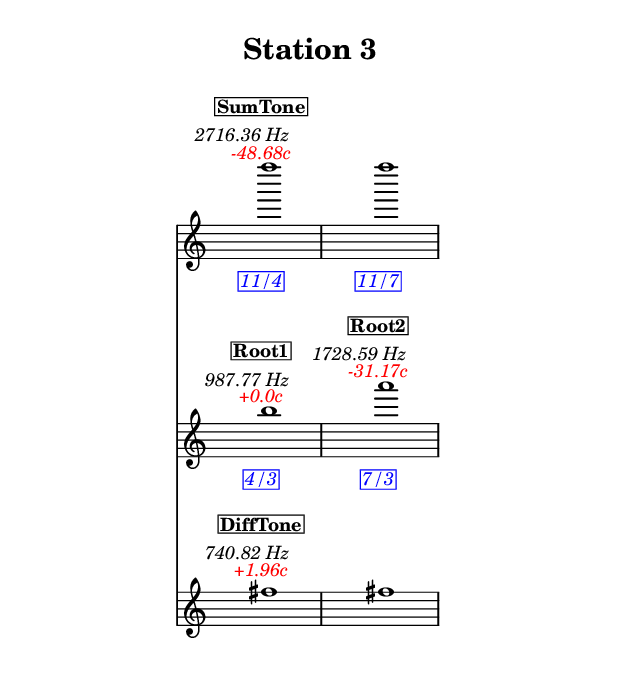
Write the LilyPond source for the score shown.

\version "2.20.0"
\language "english"

#(set-default-paper-size "a6" 'portrait)
#(set-global-staff-size 16)

\header {
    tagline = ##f
    title = \markup {
        \pad-around
            #3
            "Station 3"
        }
}

\layout {
    indent = #25
}

\paper {
    systems-per-page = 1
}

\score {
    \new Score
    <<
        \new Staff
        \with
        {
            \remove Time_signature_engraver
        }
        {
            \clef "treble"
            f''''1
            - \tweak color #red
            ^ \markup {
                \halign
                    #0
                    \italic
                        {
                            -48.68c
                        }
                }
            ^ \markup {
                \halign
                    #1
                    \italic
                        {
                            2716.36
                            Hz
                        }
                }
            ^ \markup {
                \pad-around
                    #1
                    \box
                        \vcenter
                            \halign
                                #0
                                \bold
                                    {
                                        SumTone
                                    }
                }
            - \tweak color #blue
            _ \markup {
                \pad-around
                    #1
                    \box
                        \halign
                            #0
                            \italic
                                {
                                    11/4
                                }
                }
            \override Score.NonMusicalPaperColumn.padding = #5
            \clef "treble"
            f''''1
            - \tweak color #blue
            _ \markup {
                \pad-around
                    #1
                    \box
                        \halign
                            #0
                            \italic
                                {
                                    11/7
                                }
                }
        }
        \new Staff
        \with
        {
            \remove Time_signature_engraver
        }
        {
            \clef "treble"
            b''1
            - \tweak color #red
            ^ \markup {
                \halign
                    #0
                    \italic
                        {
                            +0.0c
                        }
                }
            ^ \markup {
                \halign
                    #1
                    \italic
                        {
                            987.77
                            Hz
                        }
                }
            ^ \markup {
                \pad-around
                    #1
                    \box
                        \vcenter
                            \halign
                                #0
                                \bold
                                    {
                                        Root1
                                    }
                }
            - \tweak color #blue
            _ \markup {
                \pad-around
                    #1
                    \box
                        \halign
                            #0
                            \italic
                                {
                                    4/3
                                }
                }
            \clef "treble"
            a'''1
            - \tweak color #red
            ^ \markup {
                \halign
                    #0
                    \italic
                        {
                            -31.17c
                        }
                }
            ^ \markup {
                \halign
                    #1
                    \italic
                        {
                            1728.59
                            Hz
                        }
                }
            ^ \markup {
                \pad-around
                    #1
                    \box
                        \vcenter
                            \halign
                                #0
                                \bold
                                    {
                                        Root2
                                    }
                }
            - \tweak color #blue
            _ \markup {
                \pad-around
                    #1
                    \box
                        \halign
                            #0
                            \italic
                                {
                                    7/3
                                }
                }
        }
        \new Staff
        \with
        {
            \remove Time_signature_engraver
        }
        {
            \clef "treble"
            fs''1
            - \tweak color #red
            ^ \markup {
                \halign
                    #0
                    \italic
                        {
                            +1.96c
                        }
                }
            ^ \markup {
                \halign
                    #1
                    \italic
                        {
                            740.82
                            Hz
                        }
                }
            ^ \markup {
                \pad-around
                    #1
                    \box
                        \vcenter
                            \halign
                                #0
                                \bold
                                    {
                                        DiffTone
                                    }
                }
            \clef "treble"
            fs''1
        }
    >>
}